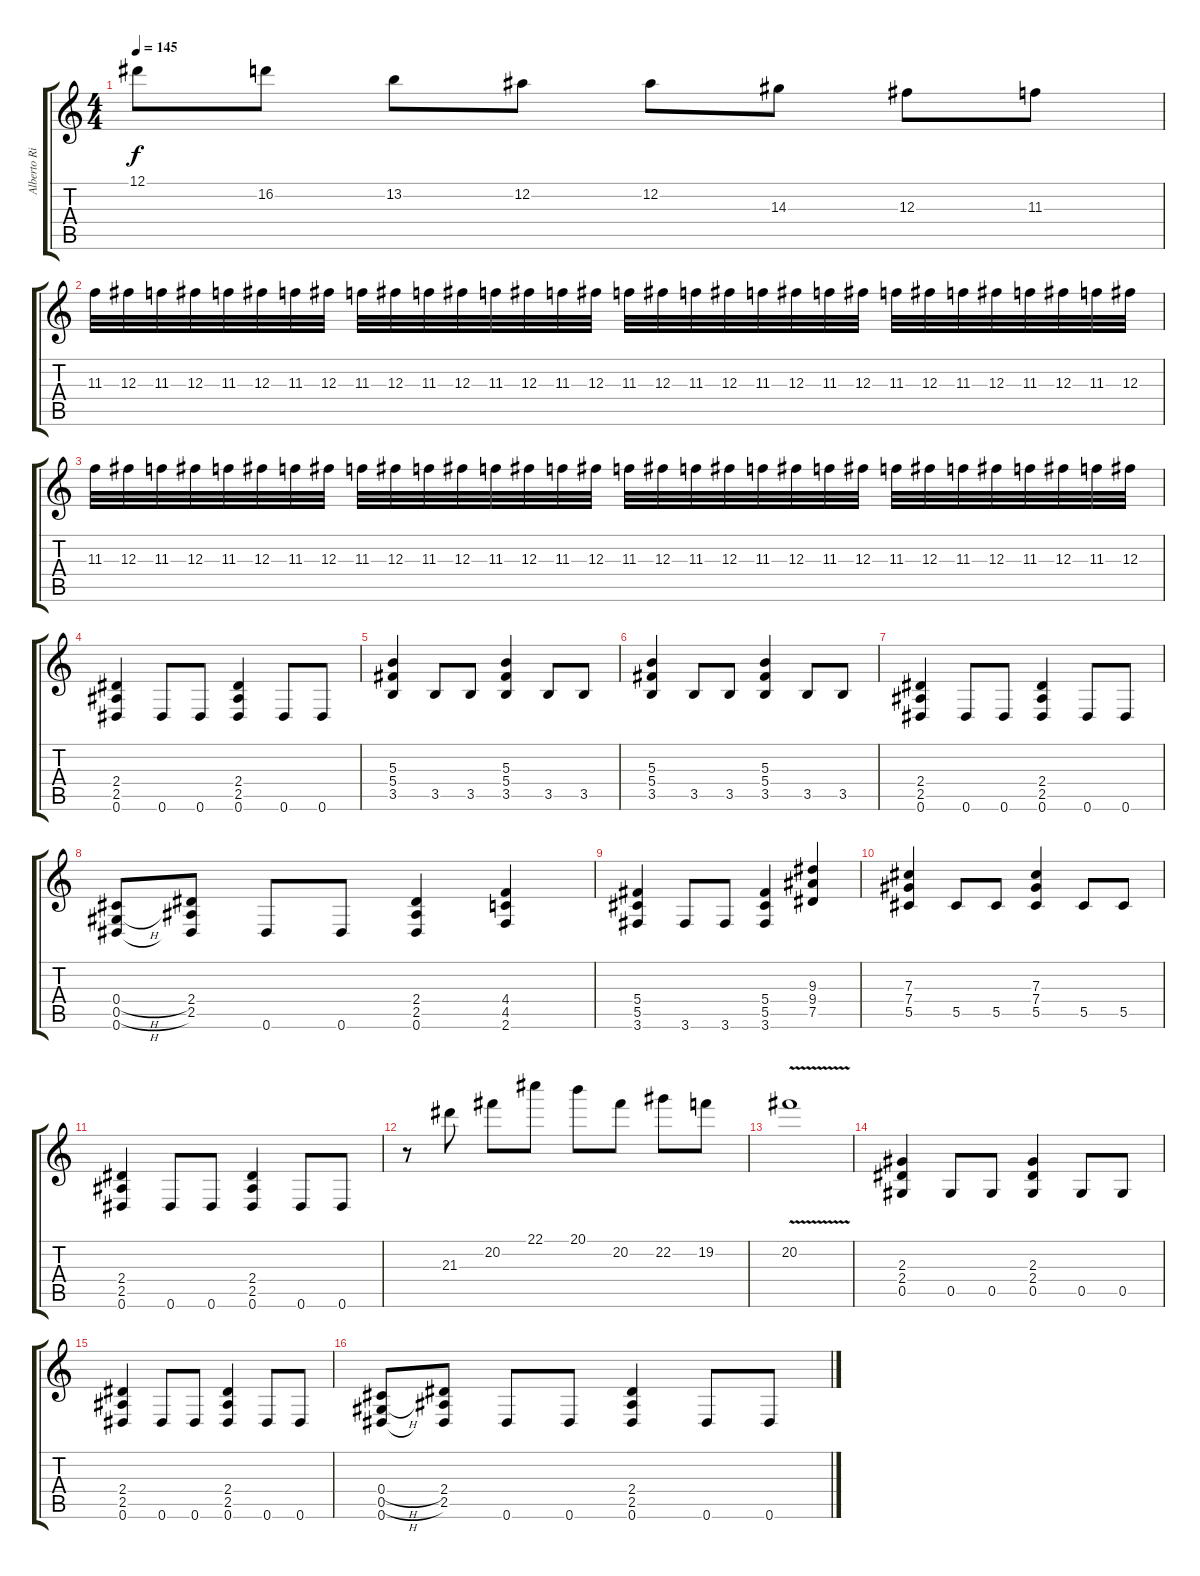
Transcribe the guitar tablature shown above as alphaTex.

\track ("Alberto Rionda" "Alberto Ri") {instrument distortionguitar}
\staff {score tabs}
\tuning (Eb4 Bb3 Gb3 Db3 Ab2 Eb2) {hide}
\ts (4 4)
\tempo 145
\clef g2
\ks c
12.1.8{dy f} 16.2.8 13.2.8 12.2.8 12.2.8 14.3.8 12.3.8 11.3.8 |
11.3.32 12.3.32 11.3.32 12.3.32 11.3.32 12.3.32 11.3.32 12.3.32 11.3.32 12.3.32 11.3.32 12.3.32 11.3.32 12.3.32 11.3.32 12.3.32 11.3.32 12.3.32 11.3.32 12.3.32 11.3.32 12.3.32 11.3.32 12.3.32 11.3.32 12.3.32 11.3.32 12.3.32 11.3.32 12.3.32 11.3.32 12.3.32 |
11.3.32 12.3.32 11.3.32 12.3.32 11.3.32 12.3.32 11.3.32 12.3.32 11.3.32 12.3.32 11.3.32 12.3.32 11.3.32 12.3.32 11.3.32 12.3.32 11.3.32 12.3.32 11.3.32 12.3.32 11.3.32 12.3.32 11.3.32 12.3.32 11.3.32 12.3.32 11.3.32 12.3.32 11.3.32 12.3.32 11.3.32 12.3.32 |
(2.4 2.5 0.6).4 0.6.8 0.6.8 (2.4 2.5 0.6).4 0.6.8 0.6.8 |
(5.3 5.4 3.5).4 3.5.8 3.5.8 (5.3 5.4 3.5).4 3.5.8 3.5.8 |
(5.3 5.4 3.5).4 3.5.8 3.5.8 (5.3 5.4 3.5).4 3.5.8 3.5.8 |
(2.4 2.5 0.6).4 0.6.8 0.6.8 (2.4 2.5 0.6).4 0.6.8 0.6.8 |
(0.4{h} 0.5{h} 0.6).8 (2.4 2.5 0.6{t}).8 0.6.8 0.6.8 (2.4 2.5 0.6).4 (4.4 4.5 2.6).4 |
(5.4 5.5 3.6).4 3.6.8 3.6.8 (5.4 5.5 3.6).4 (9.3 9.4 7.5).4 |
(7.3 7.4 5.5).4 5.5.8 5.5.8 (7.3 7.4 5.5).4 5.5.8 5.5.8 |
(2.4 2.5 0.6).4 0.6.8 0.6.8 (2.4 2.5 0.6).4 0.6.8 0.6.8 |
r.8 21.3.8 20.2.8 22.1.8 20.1.8 20.2.8 22.2.8 19.2.8 |
20.2{v}.1 |
(2.3 2.4 0.5).4 0.5.8 0.5.8 (2.3 2.4 0.5).4 0.5.8 0.5.8 |
(2.4 2.5 0.6).4 0.6.8 0.6.8 (2.4 2.5 0.6).4 0.6.8 0.6.8 |
(0.4{h} 0.5{h} 0.6).8 (2.4 2.5 0.6{t}).8 0.6.8 0.6.8 (2.4 2.5 0.6).4 0.6.8 0.6.8
